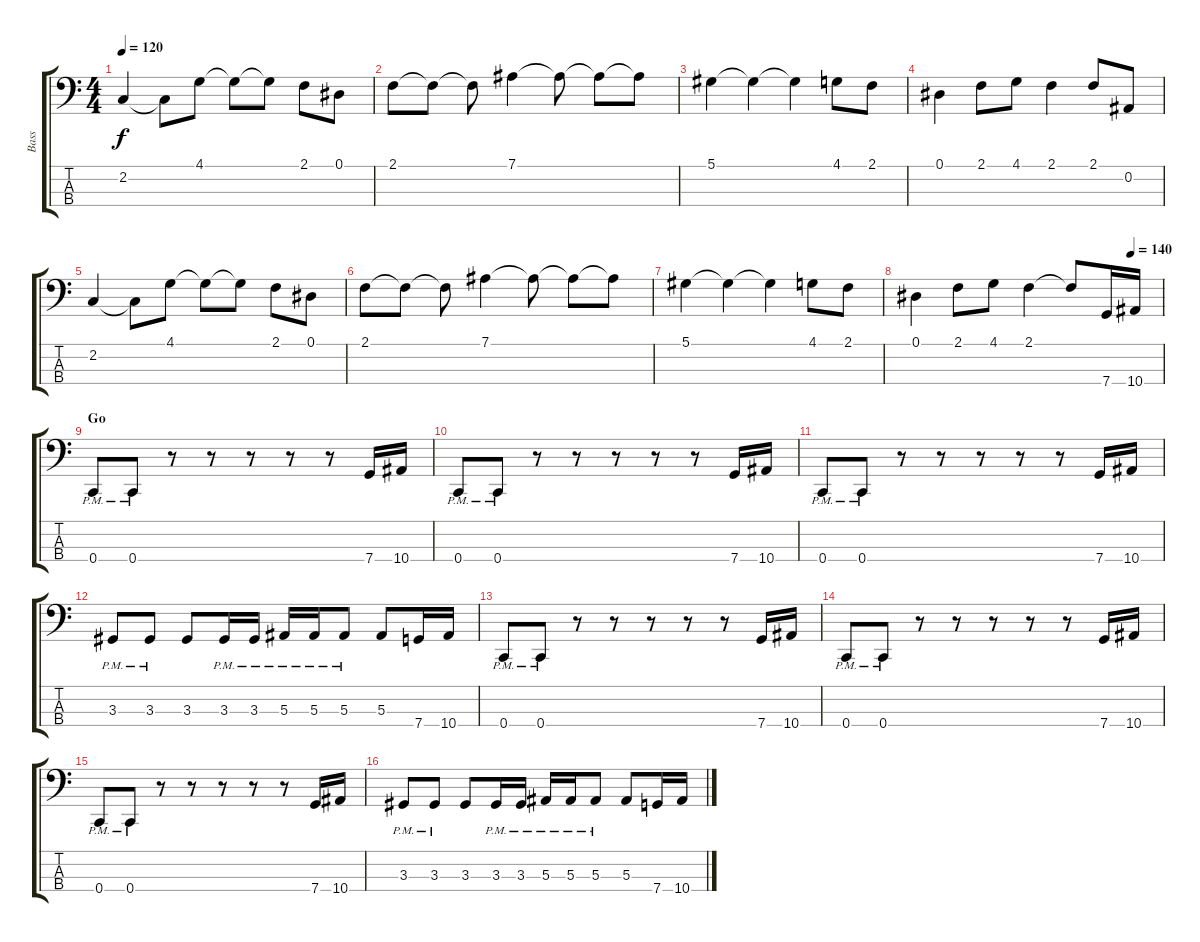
\track ("Bass" "Bass") {instrument electricbasspick}
\staff {score tabs}
\tuning (Eb2 Bb1 F1 C1) {hide}
\ts (4 4)
\tempo 120
\clef f4
\ks c
2.2.4{dy f} 2.2{t}.8 4.1.8 4.1{t}.8 4.1{t}.8 2.1.8 0.1.8 |
2.1.8 2.1{t}.8 2.1{t}.8 7.1.4 7.1{t}.8 7.1{t}.8 7.1{t}.8 |
5.1.4 5.1{t}.4 5.1{t}.4 4.1.8 2.1.8 |
0.1.4 2.1.8 4.1.8 2.1.4 2.1.8 0.2.8 |
2.2.4 2.2{t}.8 4.1.8 4.1{t}.8 4.1{t}.8 2.1.8 0.1.8 |
2.1.8 2.1{t}.8 2.1{t}.8 7.1.4 7.1{t}.8 7.1{t}.8 7.1{t}.8 |
5.1.4 5.1{t}.4 5.1{t}.4 4.1.8 2.1.8 |
\tempo (140 0.875)
0.1.4 2.1.8 4.1.8 2.1.4 2.1{t}.8 7.4.16 10.4.16 |
\section ("" "Go")
0.4{pm}.8 0.4{pm}.8 r.8 r.8 r.8 r.8 r.8 7.4.16 10.4.16 |
0.4{pm}.8 0.4{pm}.8 r.8 r.8 r.8 r.8 r.8 7.4.16 10.4.16 |
0.4{pm}.8 0.4{pm}.8 r.8 r.8 r.8 r.8 r.8 7.4.16 10.4.16 |
3.3{pm}.8 3.3{pm}.8 3.3.8 3.3{pm}.16 3.3{pm}.16 5.3{pm}.16 5.3{pm}.16 5.3{pm}.8 5.3.8 7.4.16 10.4.16 |
0.4{pm}.8 0.4{pm}.8 r.8 r.8 r.8 r.8 r.8 7.4.16 10.4.16 |
0.4{pm}.8 0.4{pm}.8 r.8 r.8 r.8 r.8 r.8 7.4.16 10.4.16 |
0.4{pm}.8 0.4{pm}.8 r.8 r.8 r.8 r.8 r.8 7.4.16 10.4.16 |
3.3{pm}.8 3.3{pm}.8 3.3.8 3.3{pm}.16 3.3{pm}.16 5.3{pm}.16 5.3{pm}.16 5.3{pm}.8 5.3.8 7.4.16 10.4.16
